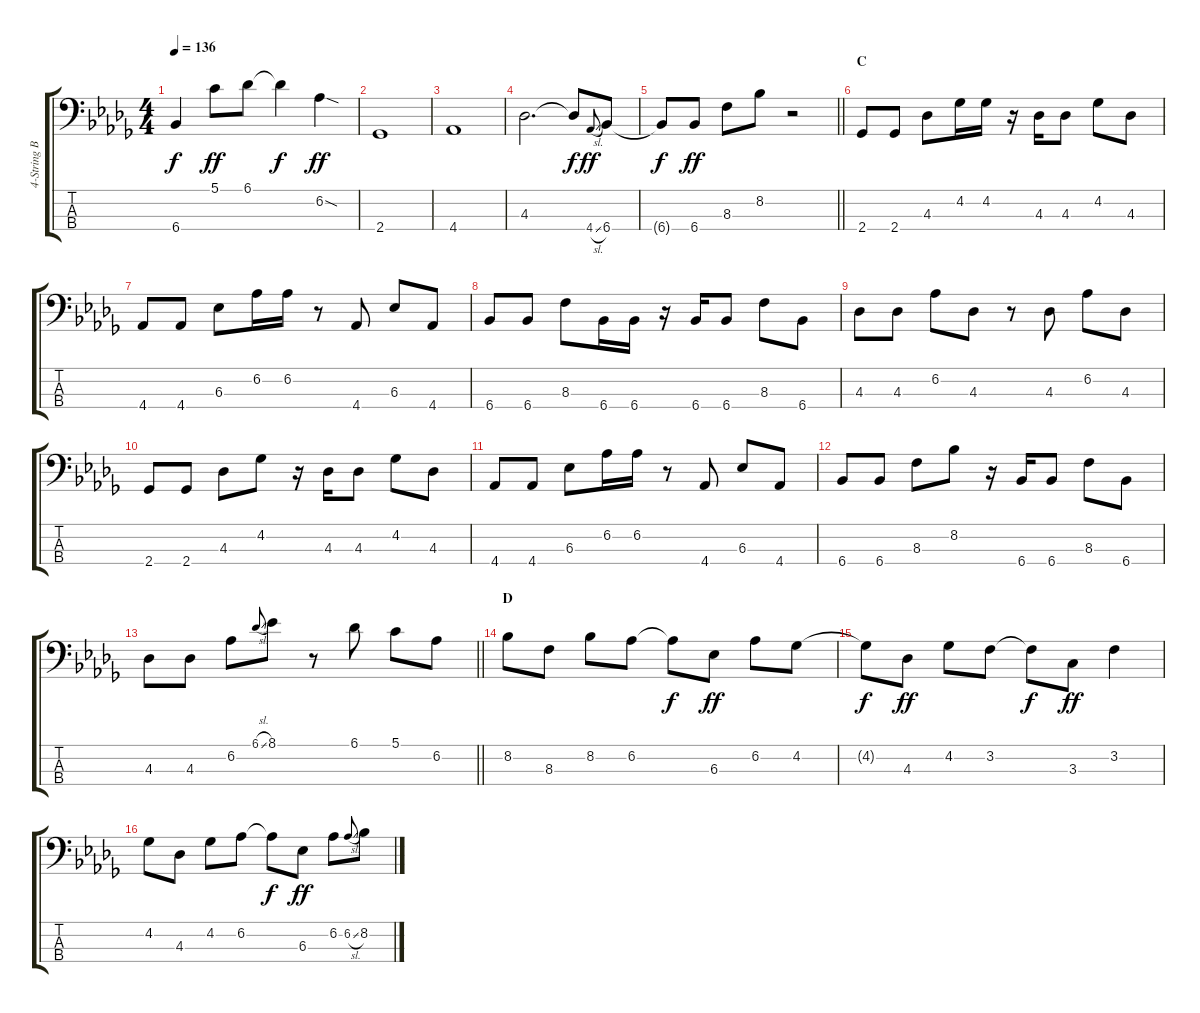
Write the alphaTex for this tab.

\track ("4-String Bass" "4-String B") {mute instrument electricbasspick}
\staff {score tabs}
\tuning (G2 D2 A1 E1) {hide}
\ts (4 4)
\tempo 136
\clef f4
\ks db
6.4{t}.4{dy f} 5.1.8{dy ff} 6.1.8 6.1{t}.4{dy f} 6.2{sod}.4{dy ff} |
2.4.1 |
4.4.1 |
4.3.2{d} 4.3{t}.8{dy f} 4.4{sl}.8{gr onbeat dy ff} 6.4.8 |
\barLineRight lightlight
6.4{t}.8{dy f} 6.4.8{dy ff} 8.3.8 8.2.8 r.2 |
\section ("" "C")
2.4.8 2.4.8 4.3.8 4.2.16 4.2.16 r.16 4.3.16 4.3.8 4.2.8 4.3.8 |
4.4.8 4.4.8 6.3.8 6.2.16 6.2.16 r.8 4.4.8 6.3.8 4.4.8 |
6.4.8 6.4.8 8.3.8 6.4.16 6.4.16 r.16 6.4.16 6.4.8 8.3.8 6.4.8 |
4.3.8 4.3.8 6.2.8 4.3.8 r.8 4.3.8 6.2.8 4.3.8 |
2.4.8 2.4.8 4.3.8 4.2.8 r.16 4.3.16 4.3.8 4.2.8 4.3.8 |
4.4.8 4.4.8 6.3.8 6.2.16 6.2.16 r.8 4.4.8 6.3.8 4.4.8 |
6.4.8 6.4.8 8.3.8 8.2.8 r.16 6.4.16 6.4.8 8.3.8 6.4.8 |
\barLineRight lightlight
4.3.8 4.3.8 6.2.8 6.1{sl}.8{gr onbeat} 8.1.8 r.8 6.1.8 5.1.8 6.2.8 |
\section ("" "D")
8.2.8 8.3.8 8.2.8 6.2.8 6.2{t}.8{dy f} 6.3.8{dy ff} 6.2.8 4.2.8 |
4.2{t}.8{dy f} 4.3.8{dy ff} 4.2.8 3.2.8 3.2{t}.8{dy f} 3.3.8{dy ff} 3.2.4 |
4.2.8 4.3.8 4.2.8 6.2.8 6.2{t}.8{dy f} 6.3.8{dy ff} 6.2.8 6.2{sl}.8{gr onbeat} 8.2.8
